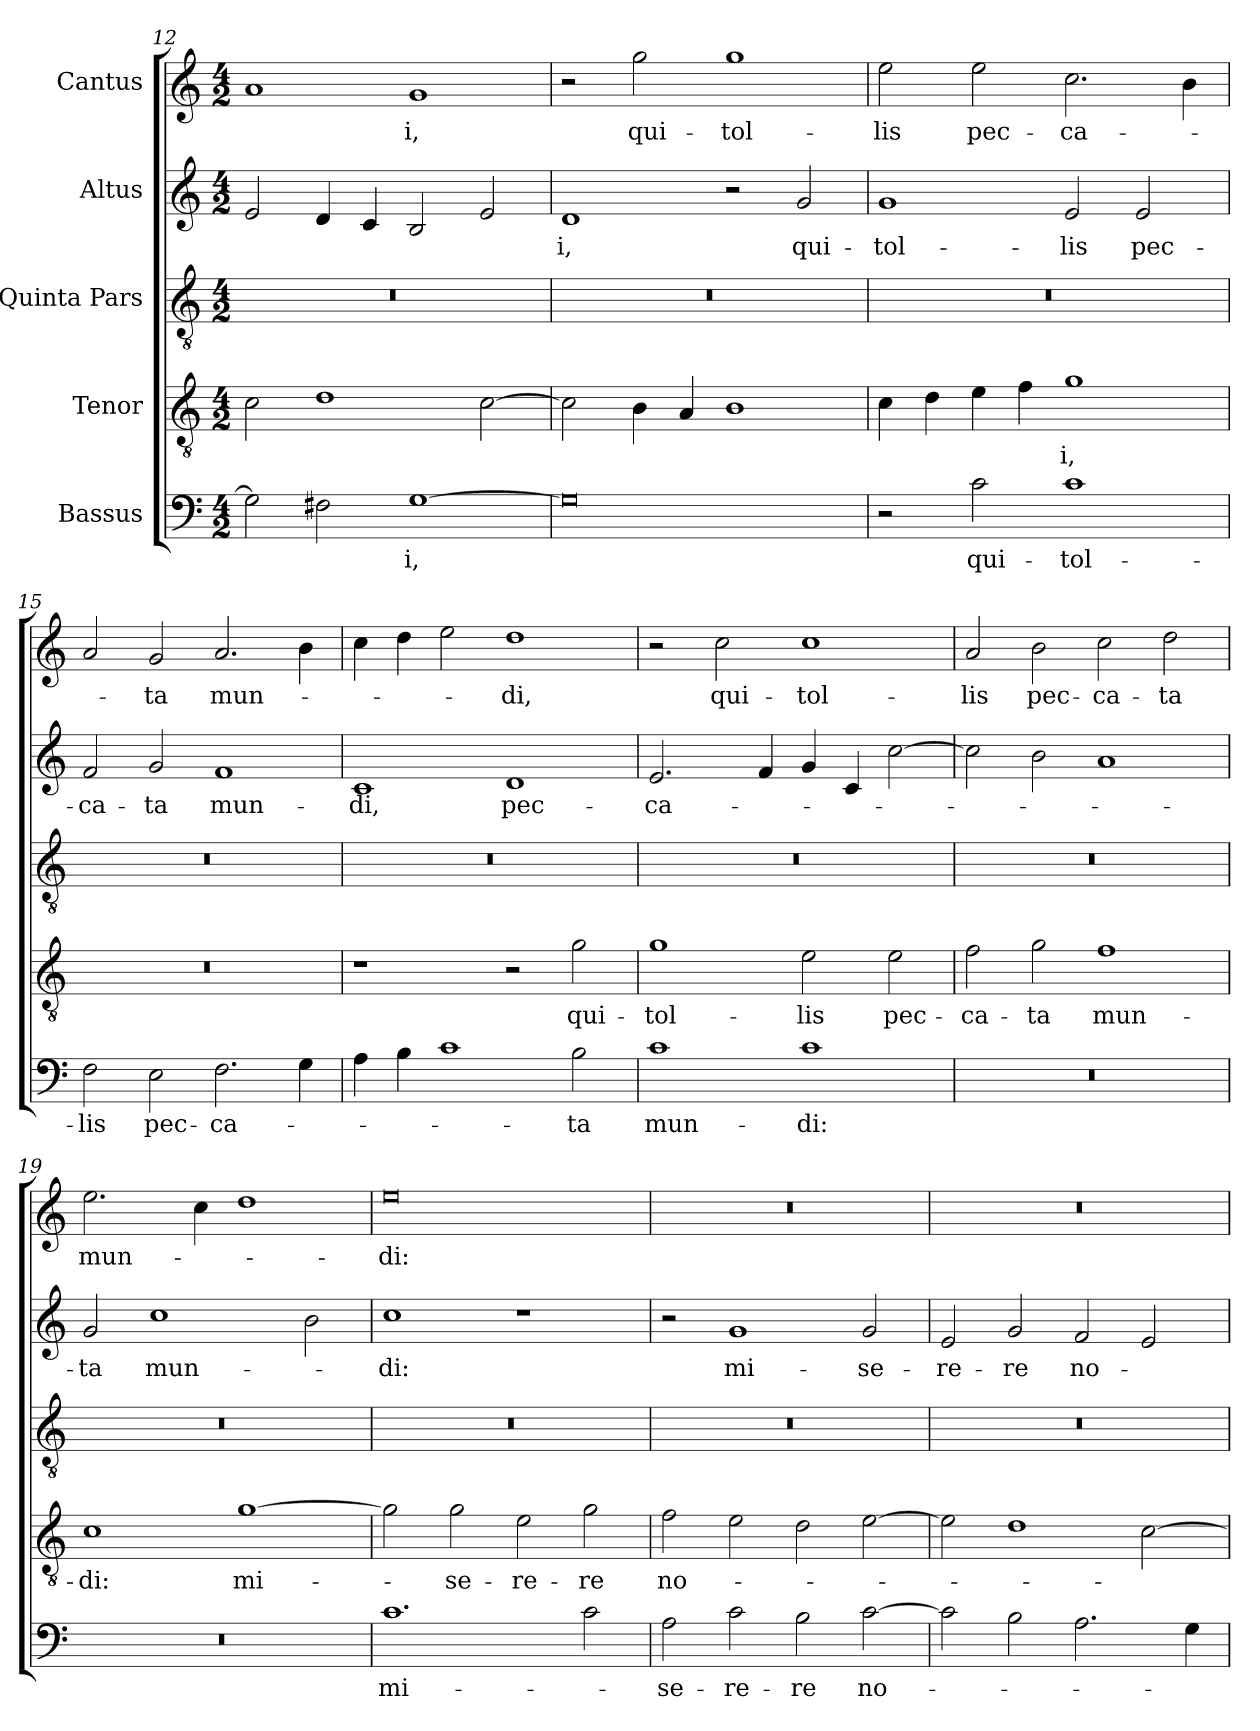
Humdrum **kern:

**kern	**text	**kern	**text	**kern	**kern	**text	**kern	**text
*part5	*part5	*part4	*part4	*part3	*part2	*part2	*part1	*part1
*staff5	*staff5	*staff4	*staff4	*staff3	*staff2	*staff2	*staff1	*staff1
*I"Bassus	*	*I"Tenor	*	*I"Quinta Pars	*I"Altus	*	*I"Cantus	*
*clefF4	*	*clefGv2	*	*clefGv2	*clefG2	*	*clefG2	*
*k[]	*	*k[]	*	*k[]	*k[]	*	*k[]	*
*M4/2	*	*M4/2	*	*M4/2	*M4/2	*	*M4/2	*
=12	=12	=12	=12	=12	=12	=12	=12	=12
2G\]	.	2c\	.	0r	2e/	.	1a/	.
2F#X\	.	1d\	.	.	4d/	.	.	.
.	.	.	.	.	4c/	.	.	.
[1G\	-i,	.	.	.	2B/	.	1g/	-i,
.	.	[2c\	.	.	2e/	.	.	.
=13	=13	=13	=13	=13	=13	=13	=13	=13
0G\]	.	2c\]	.	0r	1d/	-i,	2r	.
.	.	4B\	.	.	.	.	2gg\	qui-
.	.	4A/	.	.	.	.	.	.
.	.	1B\	.	.	2r	.	1gg\	tol-
.	.	.	.	.	2g/	qui-	.	.
=14	=14	=14	=14	=14	=14	=14	=14	=14
2r	.	4c\	.	0r	1g/	tol-	2ee\	-lis
.	.	4d\	.	.	.	.	.	.
2c\	qui-	4e\	.	.	.	.	2ee\	pec-
.	.	4f\	.	.	.	.	.	.
1c\	tol-	1g\	-i,	.	2e/	-lis	2.cc\	-ca-
.	.	.	.	.	2e/	pec-	.	.
.	.	.	.	.	.	.	4b\	.
=15	=15	=15	=15	=15	=15	=15	=15	=15
2F\	-lis	0r	.	0r	2f/	-ca-	2a/	.
2E\	pec-	.	.	.	2g/	-ta	2g/	-ta
2.F\	-ca-	.	.	.	1f/	mun-	2.a/	mun-
4G\	.	.	.	.	.	.	4b\	.
=16	=16	=16	=16	=16	=16	=16	=16	=16
4A\	.	1r	.	0r	1c/	-di,	4cc\	.
4B\	.	.	.	.	.	.	4dd\	.
1c\	.	.	.	.	.	.	2ee\	.
.	.	2r	.	.	1d/	pec-	1dd\	-di,
2B\	-ta	2g\	qui-	.	.	.	.	.
=17	=17	=17	=17	=17	=17	=17	=17	=17
1c\	mun-	1g\	tol-	0r	2.e/	-ca-	2r	.
.	.	.	.	.	.	.	2cc\	qui-
.	.	.	.	.	4f/	.	.	.
1c\	-di:	2e\	-lis	.	4g/	.	1cc\	tol-
.	.	.	.	.	4c/	.	.	.
.	.	2e\	pec-	.	[2cc\	.	.	.
=18	=18	=18	=18	=18	=18	=18	=18	=18
0r	.	2f\	-ca-	0r	2cc\]	.	2a/	-lis
.	.	2g\	-ta	.	2b\	.	2b\	pec-
.	.	1f\	mun-	.	1a/	.	2cc\	-ca-
.	.	.	.	.	.	.	2dd\	-ta
=19	=19	=19	=19	=19	=19	=19	=19	=19
0r	.	1c\	-di:	0r	2g/	-ta	2.ee\	mun-
.	.	.	.	.	1cc\	mun-	.	.
.	.	.	.	.	.	.	4cc\	.
.	.	[1g\	mi-	.	.	.	1dd\	.
.	.	.	.	.	2b\	.	.	.
=20	=20	=20	=20	=20	=20	=20	=20	=20
1.c\	mi-	2g\]	.	0r	1cc\	-di:	0ee\	-di:
.	.	2g\	-se-	.	.	.	.	.
.	.	2e\	-re-	.	1r	.	.	.
2c\	.	2g\	-re	.	.	.	.	.
=21	=21	=21	=21	=21	=21	=21	=21	=21
2A\	-se-	2f\	no-	0r	2r	.	0r	.
2c\	-re-	2e\	.	.	1g/	mi-	.	.
2B\	-re	2d\	.	.	.	.	.	.
[2c\	no-	[2e\	.	.	2g/	-se-	.	.
=22	=22	=22	=22	=22	=22	=22	=22	=22
2c\]	.	2e\]	.	0r	2e/	-re-	0r	.
2B\	.	1d\	.	.	2g/	-re	.	.
2.A\	.	.	.	.	2f/	no-	.	.
.	.	[2c\	.	.	2e/	.	.	.
4G\	.	.	.	.	.	.	.	.
=	=	=	=	=	=	=	=	=
*-	*-	*-	*-	*-	*-	*-	*-	*-
